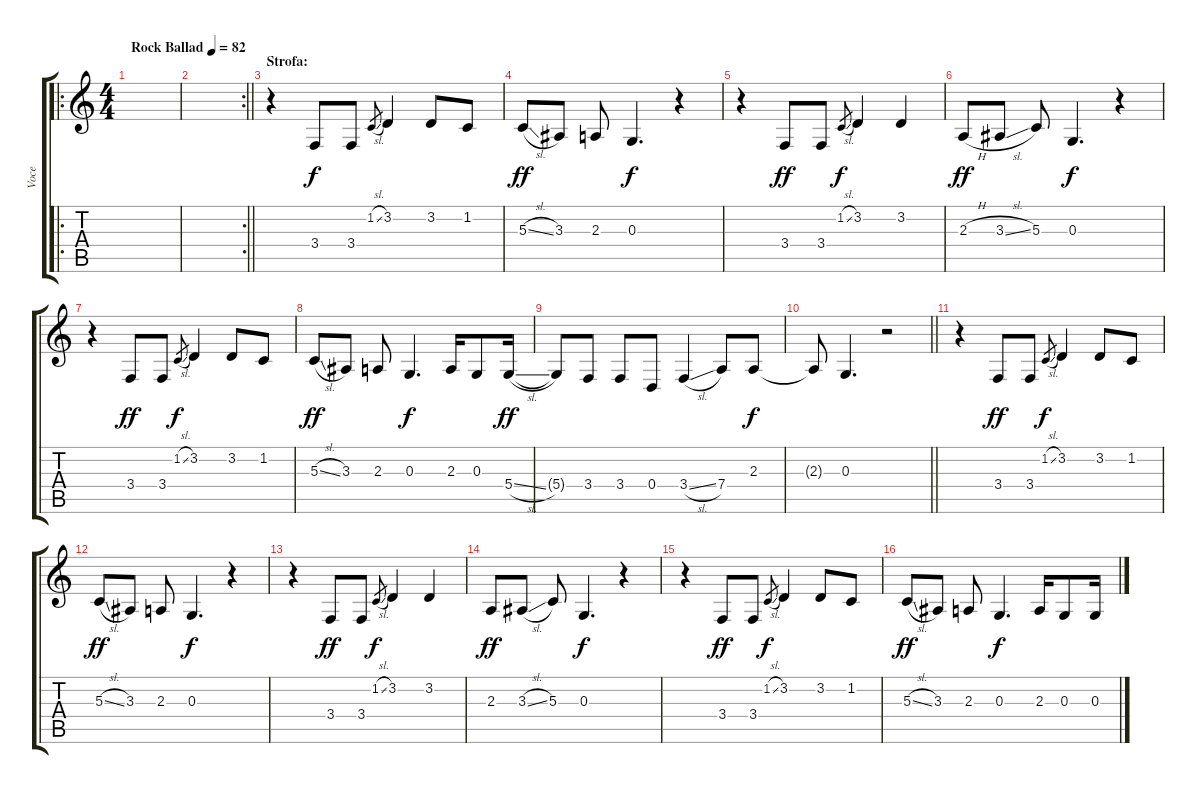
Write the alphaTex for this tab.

\track ("Voce" "Voce") {instrument clarinet}
\staff {score tabs}
\tuning (E4 B3 G3 D3 A2 E2) {hide}
\ro
\ts (4 4)
\tempo (82 "Rock Ballad")
\clef g2
\ks c
|
\rc 2
\barLineRight lightlight
|
\section ("" "Strofa:")
r.4 3.4.8 3.4.8 1.2{sl}.8{gr dy f} 3.2.4 3.2.8 1.2.8 |
5.3{sl}.8{dy ff} 3.3.8 2.3.8 0.3.4{d dy f} r.4 |
r.4 3.4.8{dy ff} 3.4.8 1.2{sl}.8{gr dy f} 3.2.4 3.2.4 |
2.3{h}.8{dy ff} 3.3{sl}.8 5.3.8 0.3.4{d dy f} r.4 |
r.4 3.4.8{dy ff} 3.4.8 1.2{sl}.8{gr dy f} 3.2.4 3.2.8 1.2.8 |
5.3{sl}.8{dy ff} 3.3.8 2.3.8 0.3.4{d dy f} 2.3.16 0.3.8 5.4{sl}.16{dy ff} |
5.4{t}.8 3.4.8 3.4.8 0.4.8 3.4{sl}.4 7.4.8 2.3.8{dy f} |
\barLineRight lightlight
2.3{t}.8 0.3.4{d} r.2 |
r.4 3.4.8{dy ff} 3.4.8 1.2{sl}.8{gr dy f} 3.2.4 3.2.8 1.2.8 |
5.3{sl}.8{dy ff} 3.3.8 2.3.8 0.3.4{d dy f} r.4 |
r.4 3.4.8{dy ff} 3.4.8 1.2{sl}.8{gr dy f} 3.2.4 3.2.4 |
2.3.8{dy ff} 3.3{sl}.8 5.3.8 0.3.4{d dy f} r.4 |
r.4 3.4.8{dy ff} 3.4.8 1.2{sl}.8{gr dy f} 3.2.4 3.2.8 1.2.8 |
5.3{sl}.8{dy ff} 3.3.8 2.3.8 0.3.4{d dy f} 2.3.16 0.3.8 0.3.16
